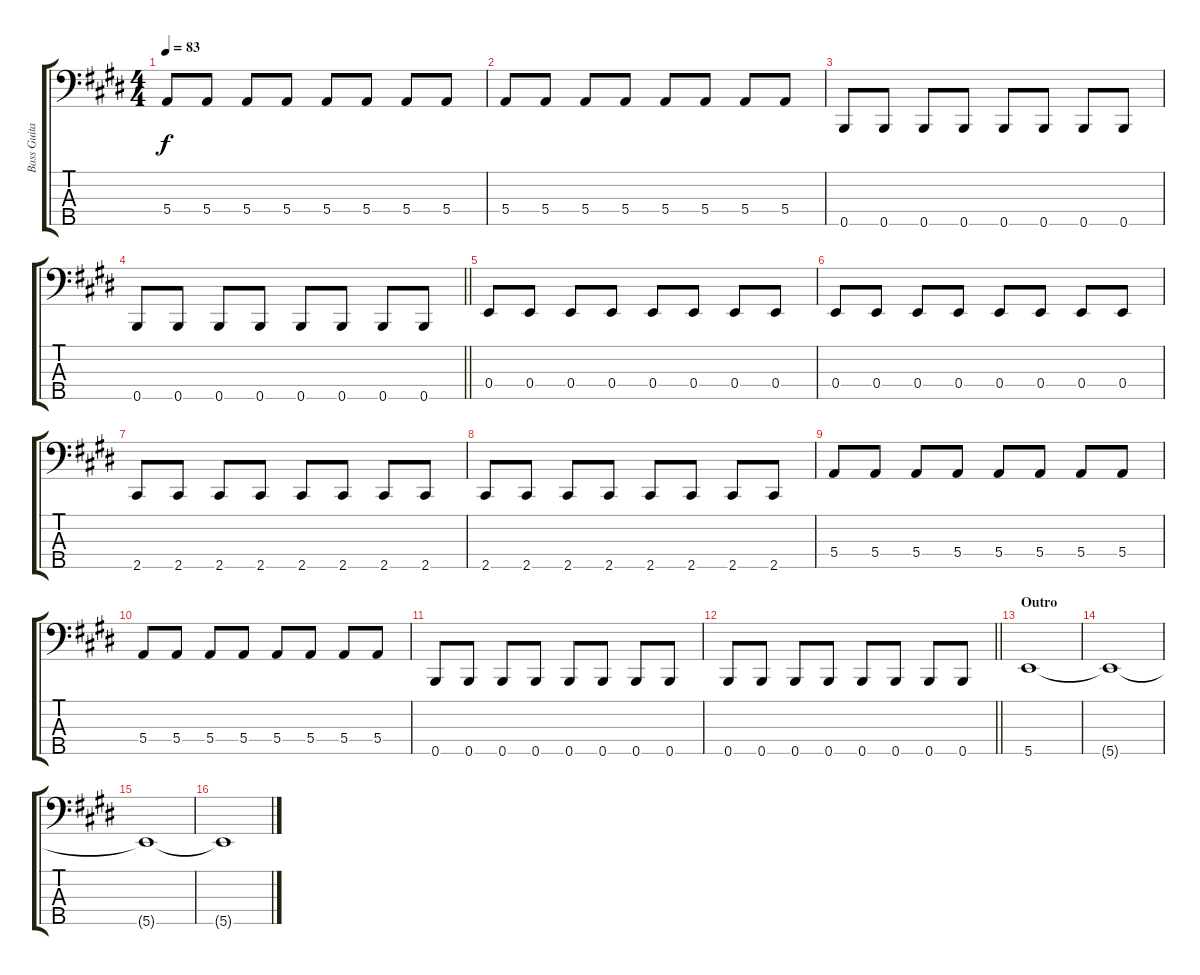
\track ("Bass Guitar" "Bass Guita") {instrument electricbassfinger}
\staff {score tabs}
\tuning (G2 D2 A1 E1 B0) {hide}
\ts (4 4)
\tempo 83
\clef f4
\ks e
5.4.8{dy f} 5.4.8 5.4.8 5.4.8 5.4.8 5.4.8 5.4.8 5.4.8 |
5.4.8 5.4.8 5.4.8 5.4.8 5.4.8 5.4.8 5.4.8 5.4.8 |
0.5.8 0.5.8 0.5.8 0.5.8 0.5.8 0.5.8 0.5.8 0.5.8 |
\barLineRight lightlight
0.5.8 0.5.8 0.5.8 0.5.8 0.5.8 0.5.8 0.5.8 0.5.8 |
0.4.8 0.4.8 0.4.8 0.4.8 0.4.8 0.4.8 0.4.8 0.4.8 |
0.4.8 0.4.8 0.4.8 0.4.8 0.4.8 0.4.8 0.4.8 0.4.8 |
2.5.8 2.5.8 2.5.8 2.5.8 2.5.8 2.5.8 2.5.8 2.5.8 |
2.5.8 2.5.8 2.5.8 2.5.8 2.5.8 2.5.8 2.5.8 2.5.8 |
5.4.8 5.4.8 5.4.8 5.4.8 5.4.8 5.4.8 5.4.8 5.4.8 |
5.4.8 5.4.8 5.4.8 5.4.8 5.4.8 5.4.8 5.4.8 5.4.8 |
0.5.8 0.5.8 0.5.8 0.5.8 0.5.8 0.5.8 0.5.8 0.5.8 |
\barLineRight lightlight
0.5.8 0.5.8 0.5.8 0.5.8 0.5.8 0.5.8 0.5.8 0.5.8 |
\section ("" "Outro")
5.5.1 |
5.5{t}.1 |
5.5{t}.1 |
5.5{t}.1
